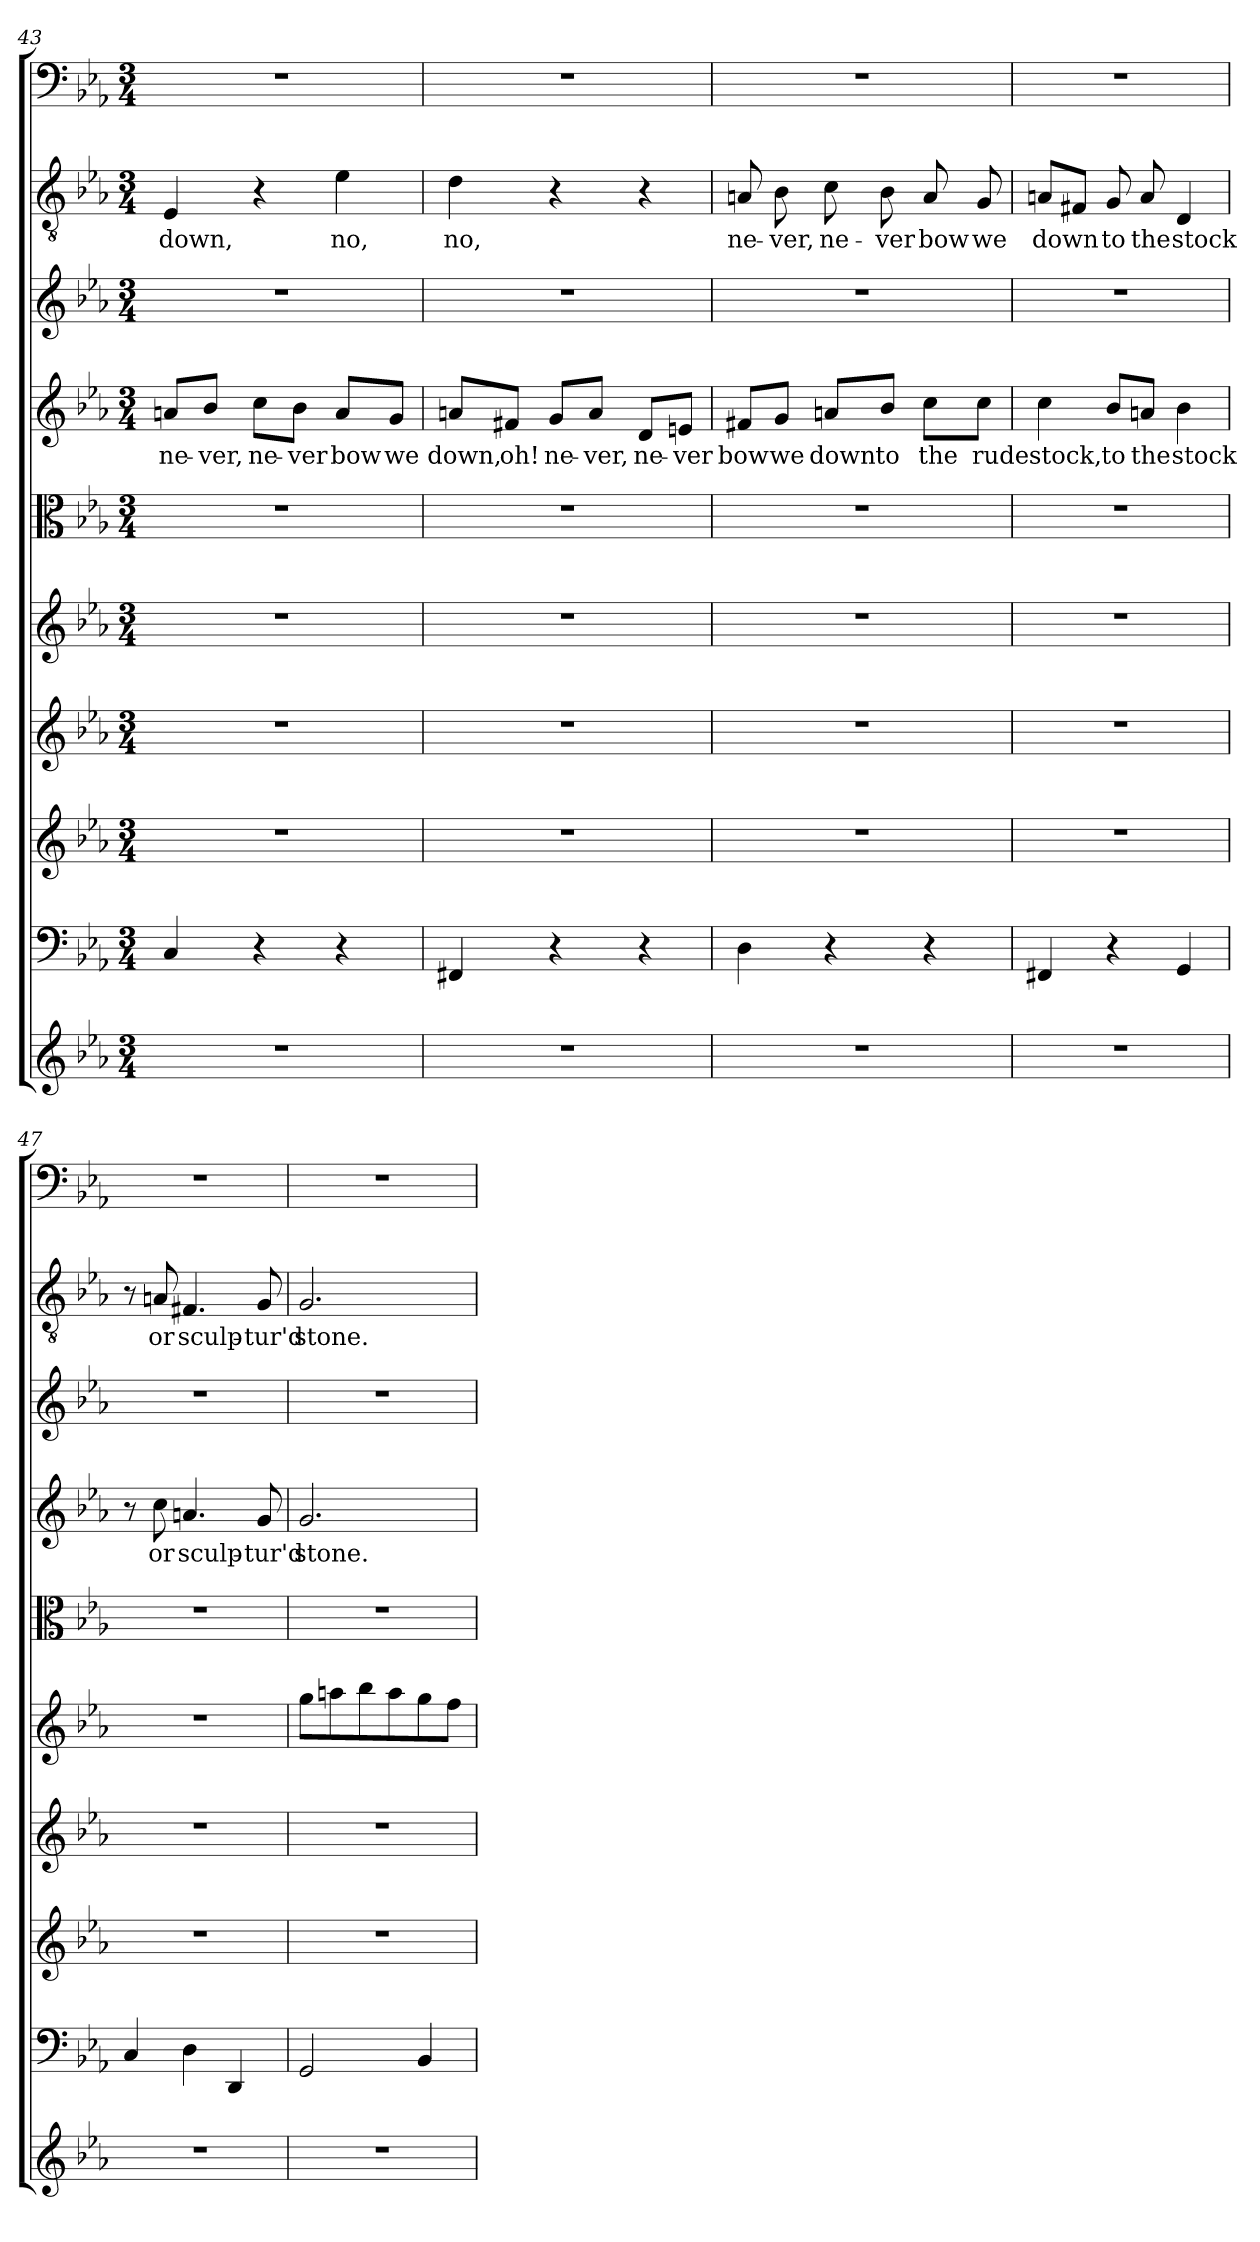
**kern	**kern	**kern	**kern	**kern	**kern	**kern	**text	**kern	**kern	**text	**kern
*part10	*part9	*part8	*part7	*part6	*part5	*part4	*part4	*part3	*part2	*part2	*part1
*staff10	*staff9	*staff8	*staff7	*staff6	*staff5	*staff4	*staff4	*staff3	*staff2	*staff2	*staff1
*clefG2	*clefF4	*clefG2	*clefG2	*clefG2	*clefC3	*clefG2	*	*clefG2	*clefGv2	*	*clefF4
*k[b-e-a-]	*k[b-e-a-]	*k[b-e-a-]	*k[b-e-a-]	*k[b-e-a-]	*k[b-e-a-]	*k[b-e-a-]	*	*k[b-e-a-]	*k[b-e-a-]	*	*k[b-e-a-]
*c:	*c:	*c:	*c:	*c:	*c:	*c:	*	*c:	*c:	*	*c:
*M3/4	*M3/4	*M3/4	*M3/4	*M3/4	*M3/4	*M3/4	*	*M3/4	*M3/4	*	*M3/4
=43	=43	=43	=43	=43	=43	=43	=43	=43	=43	=43	=43
2.r	4C/	2.r	2.r	2.r	2.r	8an/L	ne-	2.r	4E-/	down,	2.r
.	.	.	.	.	.	8b-/J	-ver,	.	.	.	.
.	4r	.	.	.	.	8cc\L	ne-	.	4r	.	.
.	.	.	.	.	.	8b-\J	-ver	.	.	.	.
.	4r	.	.	.	.	8a/L	bow	.	4e-\	no,	.
.	.	.	.	.	.	8g/J	we	.	.	.	.
=44	=44	=44	=44	=44	=44	=44	=44	=44	=44	=44	=44
2.r	4FF#X/	2.r	2.r	2.r	2.r	8an/L	down,	2.r	4d\	no,	2.r
.	.	.	.	.	.	8f#X/J	oh!	.	.	.	.
.	4r	.	.	.	.	8g/L	ne-	.	4r	.	.
.	.	.	.	.	.	8a/J	-ver,	.	.	.	.
.	4r	.	.	.	.	8d/L	ne-	.	4r	.	.
.	.	.	.	.	.	8en/J	-ver	.	.	.	.
=45	=45	=45	=45	=45	=45	=45	=45	=45	=45	=45	=45
2.r	4D\	2.r	2.r	2.r	2.r	8f#X/L	bow	2.r	8An/	ne-	2.r
.	.	.	.	.	.	8g/J	we	.	8B-\	-ver,	.
.	4r	.	.	.	.	8an/L	down	.	8c\	ne-	.
.	.	.	.	.	.	8b-/J	to	.	8B-\	-ver	.
.	4r	.	.	.	.	8cc\L	the	.	8A/	bow	.
.	.	.	.	.	.	8cc\J	rude	.	8G/	we	.
=46	=46	=46	=46	=46	=46	=46	=46	=46	=46	=46	=46
2.r	4FF#X/	2.r	2.r	2.r	2.r	4cc\	stock,	2.r	8An/L	down	2.r
.	.	.	.	.	.	.	.	.	8F#X/J	.	.
.	4r	.	.	.	.	8b-/L	to	.	8G/	to	.
.	.	.	.	.	.	8an/J	the	.	8A/	the	.
.	4GG/	.	.	.	.	4b-\	stock	.	4D/	stock	.
=47	=47	=47	=47	=47	=47	=47	=47	=47	=47	=47	=47
2.r	4C/	2.r	2.r	2.r	2.r	8r	.	2.r	8r	.	2.r
.	.	.	.	.	.	8cc\	or	.	8An/	or	.
.	4D\	.	.	.	.	4.an/	sculp-	.	4.F#X/	sculp-	.
.	4DD/	.	.	.	.	.	.	.	.	.	.
.	.	.	.	.	.	8g/	-tur'd	.	8G/	-tur'd	.
=48	=48	=48	=48	=48	=48	=48	=48	=48	=48	=48	=48
2.r	2GG/	2.r	2.r	8gg\L	2.r	2.g/	stone.	2.r	2.G/	stone.	2.r
.	.	.	.	8aan\	.	.	.	.	.	.	.
.	.	.	.	8bb-\	.	.	.	.	.	.	.
.	.	.	.	8aa\	.	.	.	.	.	.	.
.	4BB-/	.	.	8gg\	.	.	.	.	.	.	.
.	.	.	.	8ff\J	.	.	.	.	.	.	.
=	=	=	=	=	=	=	=	=	=	=	=
*-	*-	*-	*-	*-	*-	*-	*-	*-	*-	*-	*-
